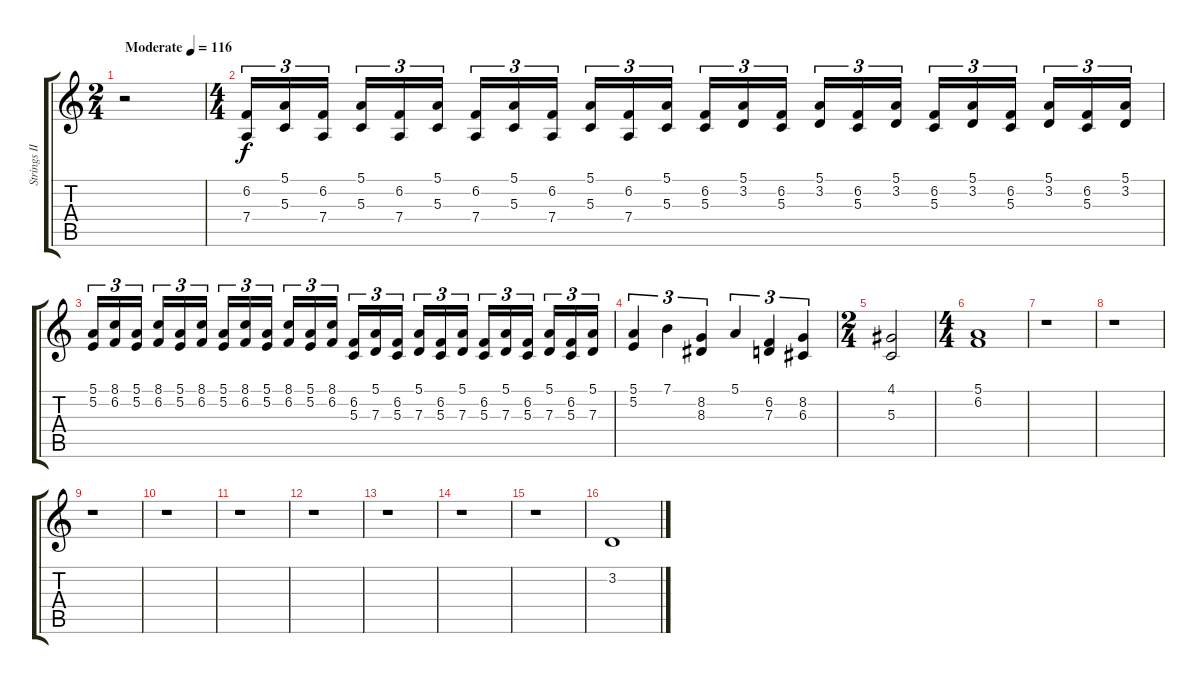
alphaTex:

\track ("Strings II" "Strings II") {instrument acousticgrandpiano}
\staff {score tabs}
\tuning (E4 B3 G3 D3 A2 E2) {hide}
\ts (2 4)
\tempo (116 "Moderate")
\clef g2
\ks c
r.2{dy f instrument acousticgrandpiano} |
\ts (4 4)
(6.2 7.4).16{tu (3 2)} (5.1 5.3).16{tu (3 2)} (6.2 7.4).16{tu (3 2)} (5.1 5.3).16{tu (3 2)} (6.2 7.4).16{tu (3 2)} (5.1 5.3).16{tu (3 2)} (6.2 7.4).16{tu (3 2)} (5.1 5.3).16{tu (3 2)} (6.2 7.4).16{tu (3 2)} (5.1 5.3).16{tu (3 2)} (6.2 7.4).16{tu (3 2)} (5.1 5.3).16{tu (3 2)} (6.2 5.3).16{tu (3 2)} (5.1 3.2).16{tu (3 2)} (6.2 5.3).16{tu (3 2)} (5.1 3.2).16{tu (3 2)} (6.2 5.3).16{tu (3 2)} (5.1 3.2).16{tu (3 2)} (6.2 5.3).16{tu (3 2)} (5.1 3.2).16{tu (3 2)} (6.2 5.3).16{tu (3 2)} (5.1 3.2).16{tu (3 2)} (6.2 5.3).16{tu (3 2)} (5.1 3.2).16{tu (3 2)} |
(5.1 5.2).16{tu (3 2)} (8.1 6.2).16{tu (3 2)} (5.1 5.2).16{tu (3 2)} (8.1 6.2).16{tu (3 2)} (5.1 5.2).16{tu (3 2)} (8.1 6.2).16{tu (3 2)} (5.1 5.2).16{tu (3 2)} (8.1 6.2).16{tu (3 2)} (5.1 5.2).16{tu (3 2)} (8.1 6.2).16{tu (3 2)} (5.1 5.2).16{tu (3 2)} (8.1 6.2).16{tu (3 2)} (6.2 5.3).16{tu (3 2)} (5.1 7.3).16{tu (3 2)} (6.2 5.3).16{tu (3 2)} (5.1 7.3).16{tu (3 2)} (6.2 5.3).16{tu (3 2)} (5.1 7.3).16{tu (3 2)} (6.2 5.3).16{tu (3 2)} (5.1 7.3).16{tu (3 2)} (6.2 5.3).16{tu (3 2)} (5.1 7.3).16{tu (3 2)} (6.2 5.3).16{tu (3 2)} (5.1 7.3).16{tu (3 2)} |
(5.1 5.2).4{tu (3 2)} 7.1.4{tu (3 2)} (8.2 8.3).4{tu (3 2)} 5.1.4{tu (3 2)} (6.2 7.3).4{tu (3 2)} (8.2 6.3).4{tu (3 2)} |
\ts (2 4)
(4.1 5.3).2 |
\ts (4 4)
(5.1 6.2).1 |
r.1 |
r.1 |
r.1 |
r.1 |
r.1 |
r.1 |
r.1 |
r.1 |
r.1 |
3.2.1
